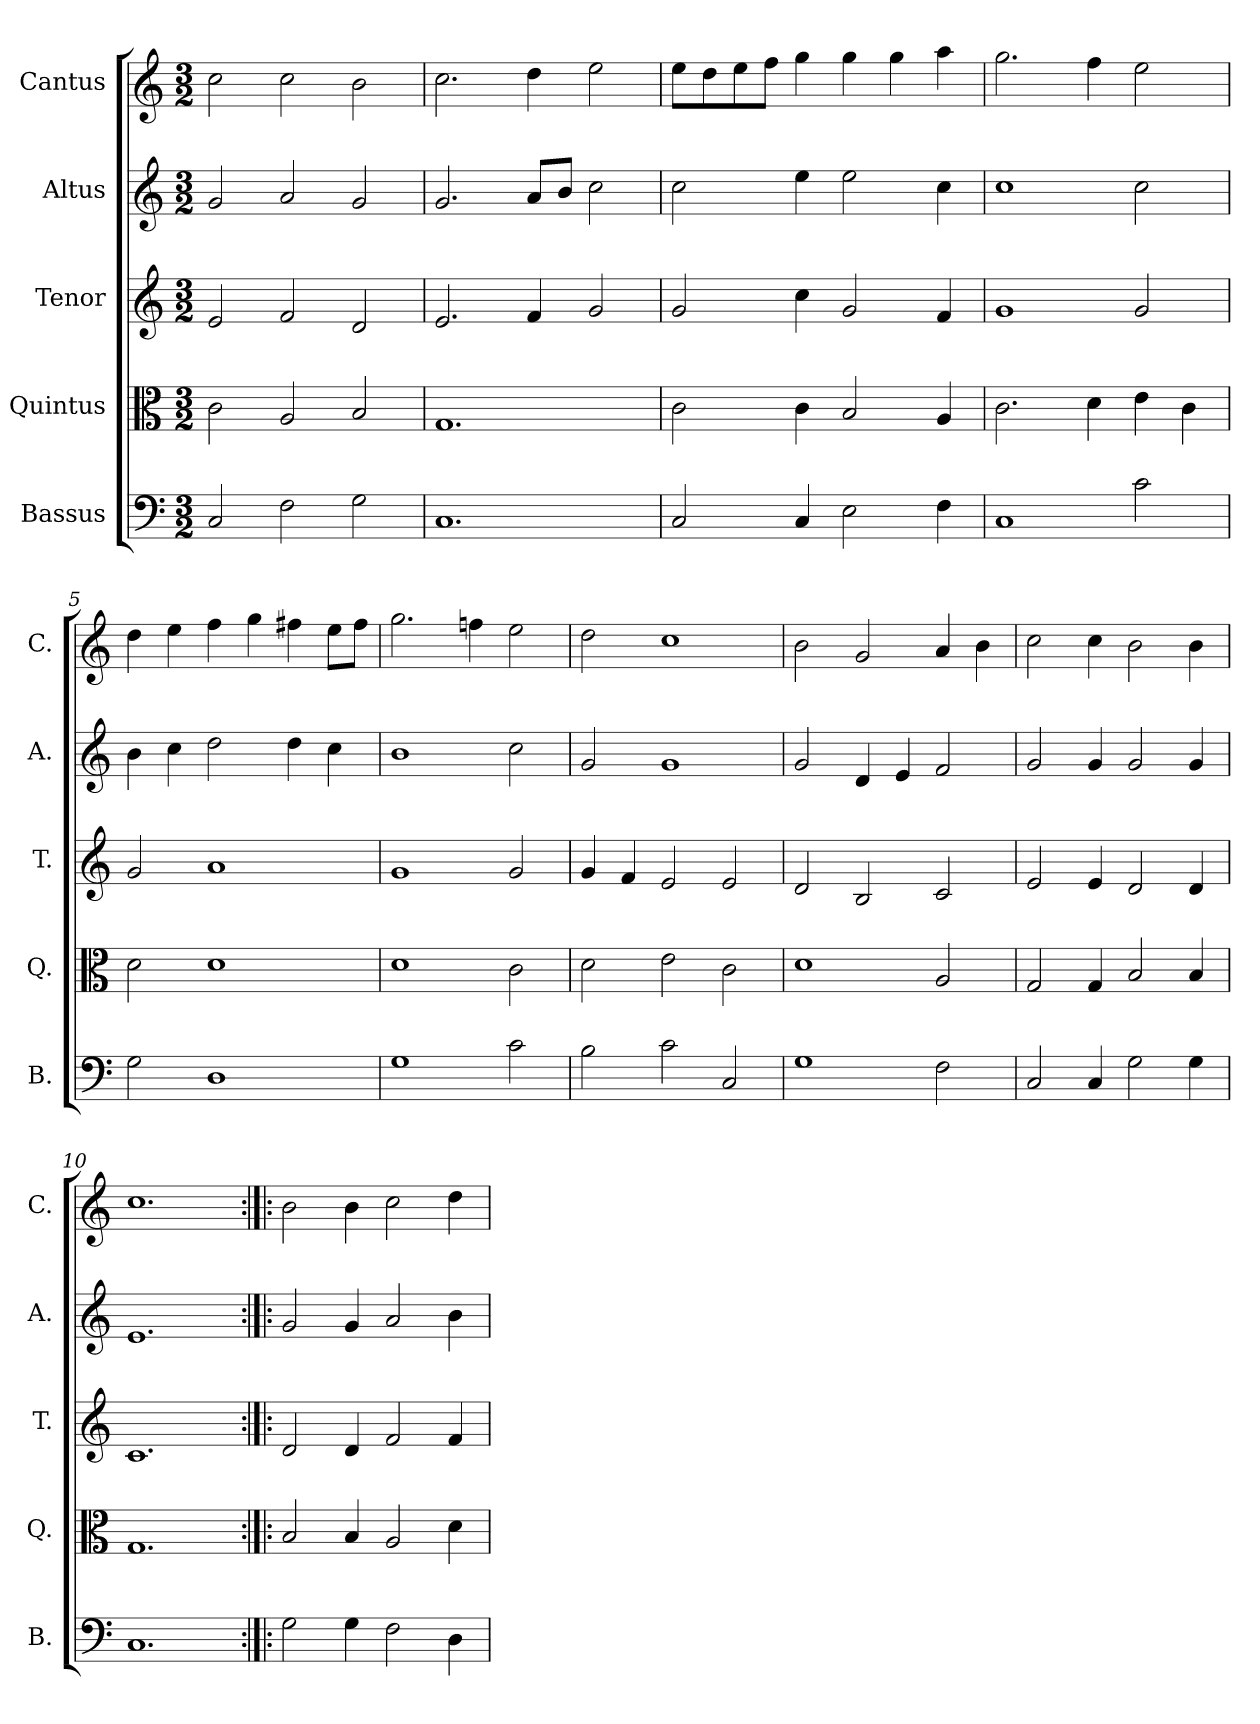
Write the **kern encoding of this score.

**kern	**kern	**kern	**kern	**kern
*part5	*part4	*part3	*part2	*part1
*staff5	*staff4	*staff3	*staff2	*staff1
*I"Bassus	*I"Quintus	*I"Tenor	*I"Altus	*I"Cantus
*I'B.	*I'Q.	*I'T.	*I'A.	*I'C.
*clefF4	*clefC3	*clefG2	*clefG2	*clefG2
*k[]	*k[]	*k[]	*k[]	*k[]
*M3/2	*M3/2	*M3/2	*M3/2	*M3/2
=1	=1	=1	=1	=1
2C/	2c\	2e/	2g/	2cc\
2F\	2A/	2f/	2a/	2cc\
2G\	2B/	2d/	2g/	2b\
=2	=2	=2	=2	=2
1.C	1.G	2.e/	2.g/	2.cc\
.	.	4f/	8a/L	4dd\
.	.	.	8b/J	.
.	.	2g/	2cc\	2ee\
=3	=3	=3	=3	=3
2C/	2c\	2g/	2cc\	8ee\L
.	.	.	.	8dd\
.	.	.	.	8ee\
.	.	.	.	8ff\J
4C/	4c\	4cc\	4ee\	4gg\
2E\	2B/	2g/	2ee\	4gg\
.	.	.	.	4gg\
4F\	4A/	4f/	4cc\	4aa\
=4	=4	=4	=4	=4
1C	2.c\	1g	1cc	2.gg\
.	4d\	.	.	4ff\
2c\	4e\	2g/	2cc\	2ee\
.	4c\	.	.	.
=5	=5	=5	=5	=5
2G\	2d\	2g/	4b\	4dd\
.	.	.	4cc\	4ee\
1D	1d	1a	2dd\	4ff\
.	.	.	.	4gg\
.	.	.	4dd\	4ff#X\
.	.	.	4cc\	8ee\L
.	.	.	.	8ff#\J
=6	=6	=6	=6	=6
1G	1d	1g	1b	2.gg\
.	.	.	.	4ffn\
2c\	2c\	2g/	2cc\	2ee\
=7	=7	=7	=7	=7
2B\	2d\	4g/	2g/	2dd\
.	.	4f/	.	.
2c\	2e\	2e/	1g	1cc
2C/	2c\	2e/	.	.
=8	=8	=8	=8	=8
1G	1d	2d/	2g/	2b\
.	.	2B/	4d/	2g/
.	.	.	4e/	.
2F\	2A/	2c/	2f/	4a/
.	.	.	.	4b\
=9	=9	=9	=9	=9
2C/	2G/	2e/	2g/	2cc\
4C/	4G/	4e/	4g/	4cc\
2G\	2B/	2d/	2g/	2b\
4G\	4B/	4d/	4g/	4b\
=10	=10	=10	=10	=10
1.C	1.G	1.c	1.e	1.cc
=11:|!|:	=11:|!|:	=11:|!|:	=11:|!|:	=11:|!|:
2G\	2B/	2d/	2g/	2b\
4G\	4B/	4d/	4g/	4b\
2F\	2A/	2f/	2a/	2cc\
4D\	4d\	4f/	4b\	4dd\
=	=	=	=	=
*-	*-	*-	*-	*-
